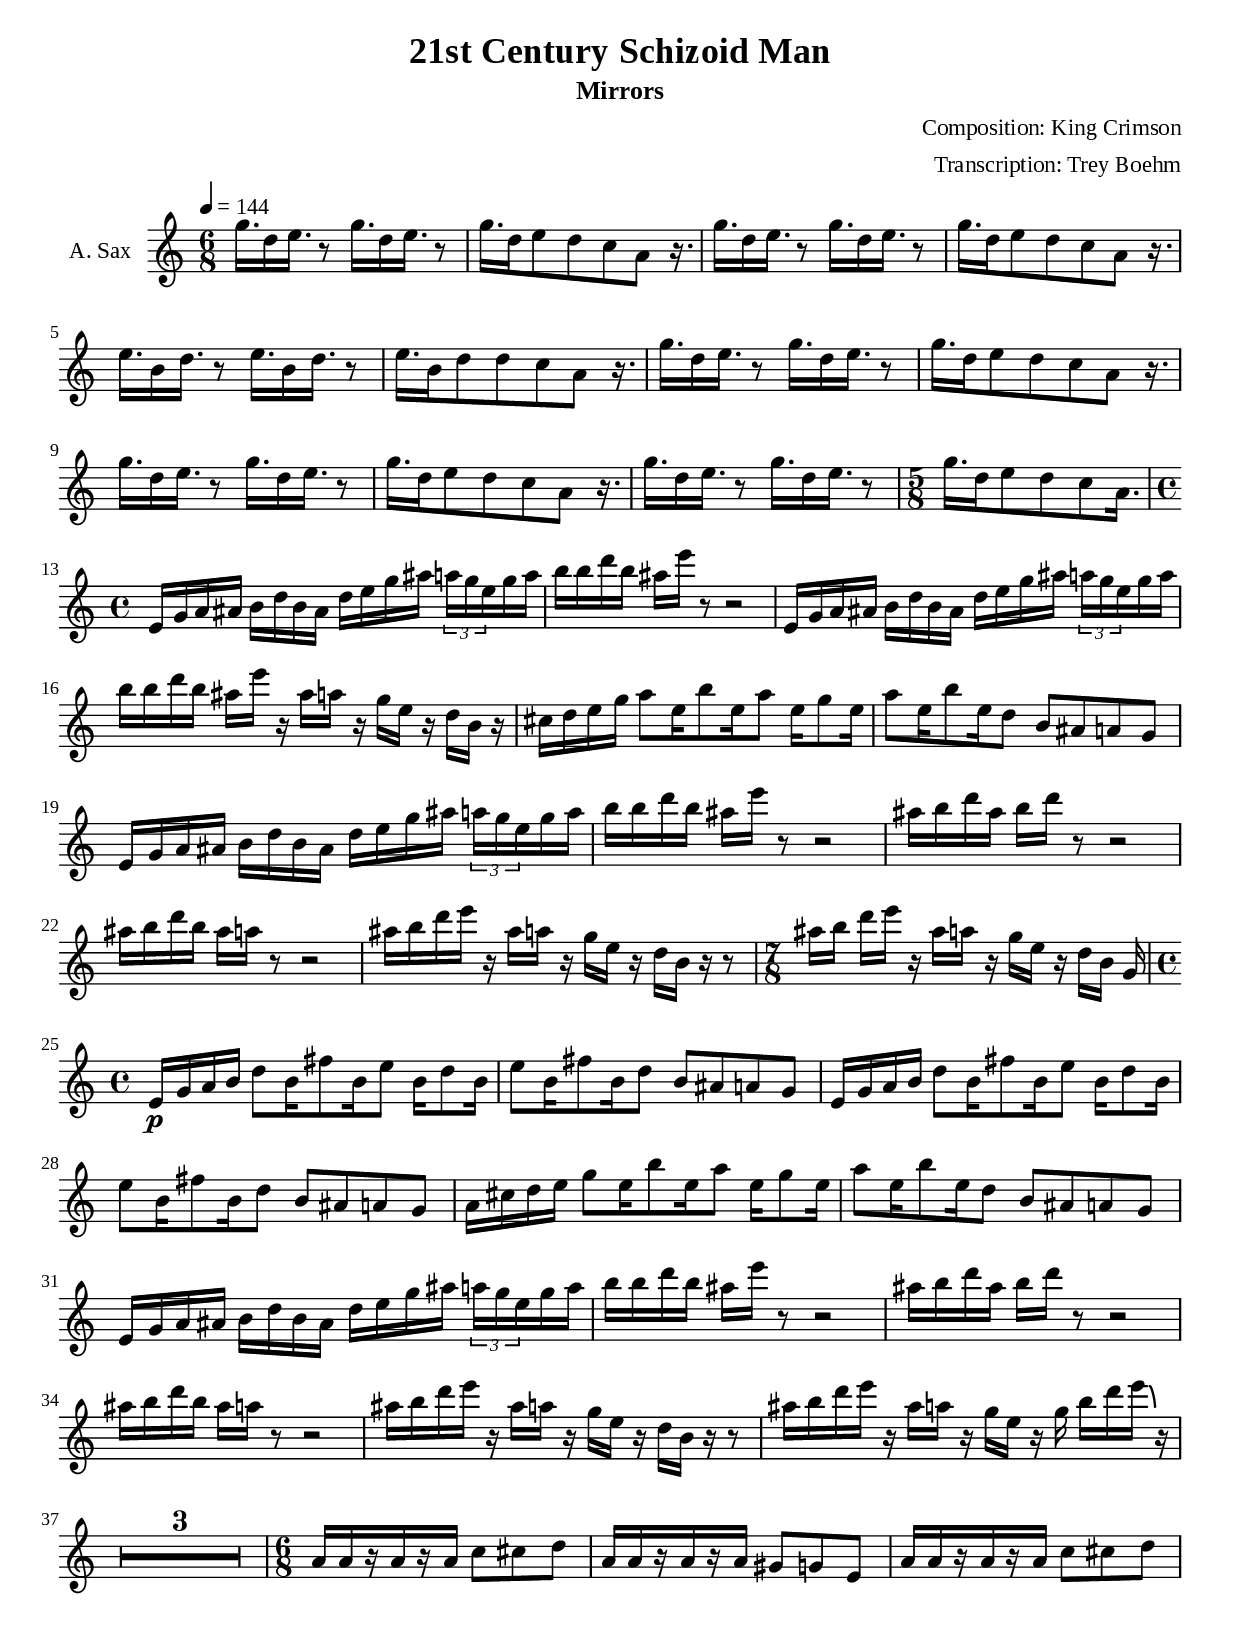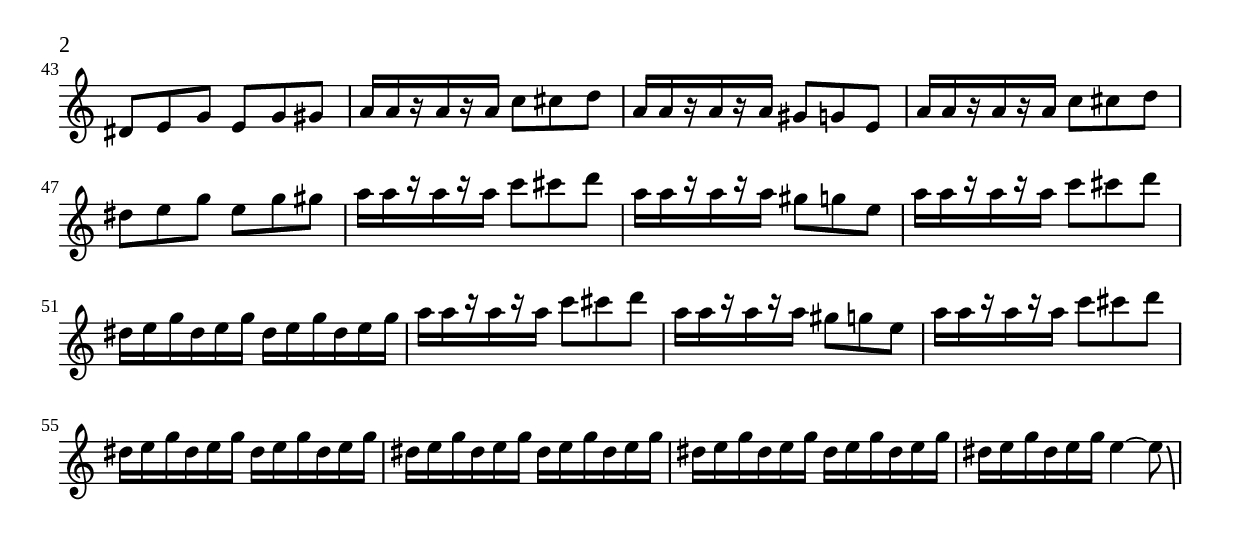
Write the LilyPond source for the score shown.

\paper {
	myStaffSize = #20
	#(define fonts
		(make-pango-font-tree
			"Times New Roman"
			"Helvetica"
			"Inconsolata"
			(/ myStaffSize 20)))
	#(define bottom-margin (* 2 cm))
	#(define top-margin (* 1 cm))
}

\header {
	title = "21st Century Schizoid Man"
	subtitle = "Mirrors"
	composer = "Composition: King Crimson"
	arranger = "Transcription: Trey Boehm"
}

Alto = \transpose ees c { \relative c'' {
    \set Staff.instrumentName = #"A. Sax"
    %\set Staff.midiInstrument = #"alto sax"
	\override Score.BarNumber #'break-visibility = #'#(#f #f #t)
	\compressFullBarRests
	\override MultiMeasureRest #'expand-limit = #2
	\tempo 4 = 144
	\time 6/8
	\key c \minor

	bes'16. f16 g16. r8 bes16. f16 g16. r8|
	bes16. f16 g8 f ees c r16.  |

	bes'16. f16 g16. r8 bes16. f16 g16. r8|
	bes16. f16 g8 f ees c r16.  |

	g'16. d16 f16. r8 g16. d16 f16. r8 |
	g16. d16 f8 f ees c r16. |

	bes'16. f16 g16. r8 bes16. f16 g16. r8|
	bes16. f16 g8 f ees c r16.  |

	bes'16. f16 g16. r8 bes16. f16 g16. r8|
	bes16. f16 g8 f ees c r16.  |

	bes'16. f16 g16. r8 bes16. f16 g16. r8|
    \time 5/8
	bes16. f16 g8 f ees c16. |

	\time 4/4
	g16 bes c cis d f d cis f g bes cis \times 2/3 {c bes g} bes c |
	d16 d f d cis g' r8 r2 |
	g,,16 bes c cis d f d cis f g bes cis \times 2/3 {c bes g} bes c |
	d16 d f d cis g' r cis, [c] r bes [g] r f [d] r |
	e f g bes c8 g16 d'8 g,16 c8 g16 bes8 g16 c8
	g16 d'8 g,16 f8 d cis c bes

	g16 bes c cis d f d cis f g bes cis \times 2/3 {c bes g} bes c |
	d16 d f d cis g' r8 r2 |
	cis,16 d f cis d f r8 r2 |
	cis16 d f d cis c r8 r2 |
	cis16 d f g r cis, [c] r bes [g] r f [d] r r8 |
    \time 7/8
	cis'16 d f g r cis, [c] r bes [g] r f [d] bes |

    \time 4/4
	g16 \p bes c d f8 d16 a'8 d,16 g8 d16 f8 d16 |
	g8 d16 a'8 d,16 f8 d cis c bes |
	g16 bes c d f8 d16 a'8 d,16 g8 d16 f8 d16 |
	g8 d16 a'8 d,16 f8 d cis c bes |
	c16 e f g bes8 g16 d'8 g,16 c8 g16 bes8 g16 |
	c8 g16 d'8 g,16 f8 d cis c bes |

	g16 bes c cis d f d cis f g bes cis \times 2/3 {c bes g} bes c |
	d16 d f d cis g' r8 r2 |
	cis,16 d f cis d f r8 r2 |
	cis16 d f d cis c r8 r2 |
	cis16 d f g r cis, [c] r bes [g] r f [d] r r8 |
	cis'16 d f g r cis, [c] r bes [g] r bes d f g \bendAfter -4 r |

    R1*3 |
	
	\time 6/8
	c,,16 [c r c r c] ees8 e f |
	c16 [c r c r c] b8 bes g |
	c16 [c r c r c] ees8 e f |
	fis,8 [g bes] g [bes b] |
	c16 [c r c r c] ees8 e f |
	c16 [c r c r c] b8 bes g |
	c16 [c r c r c] ees8 e f |
	fis8 [g bes] g [bes b] |
    c16 [c r c r c] ees8 e f |
	c16 [c r c r c] b8 bes g |
	c16 [c r c r c] ees8 e f |
    fis,16 g bes fis g bes fis g bes fis g bes |
    c16 [c r c r c] ees8 e f |
	c16 [c r c r c] b8 bes g |
	c16 [c r c r c] ees8 e f |

	fis,16 g bes fis g bes fis g bes fis g bes |
	fis16 g bes fis g bes fis g bes fis g bes |
	fis16 g bes fis g bes fis g bes fis g bes |
	fis16 g bes fis g bes g4~ g8 \bendAfter -8 |

}}

\book {
	\score {
		<<
            << \Alto >>
		>>
	}
}

\book {
    \bookOutputSuffix "midi"
	\score {
		<<
            << \transpose c ees, {\Alto} >>
		>>
		\midi { }
	}
}

\version "2.18.2"
